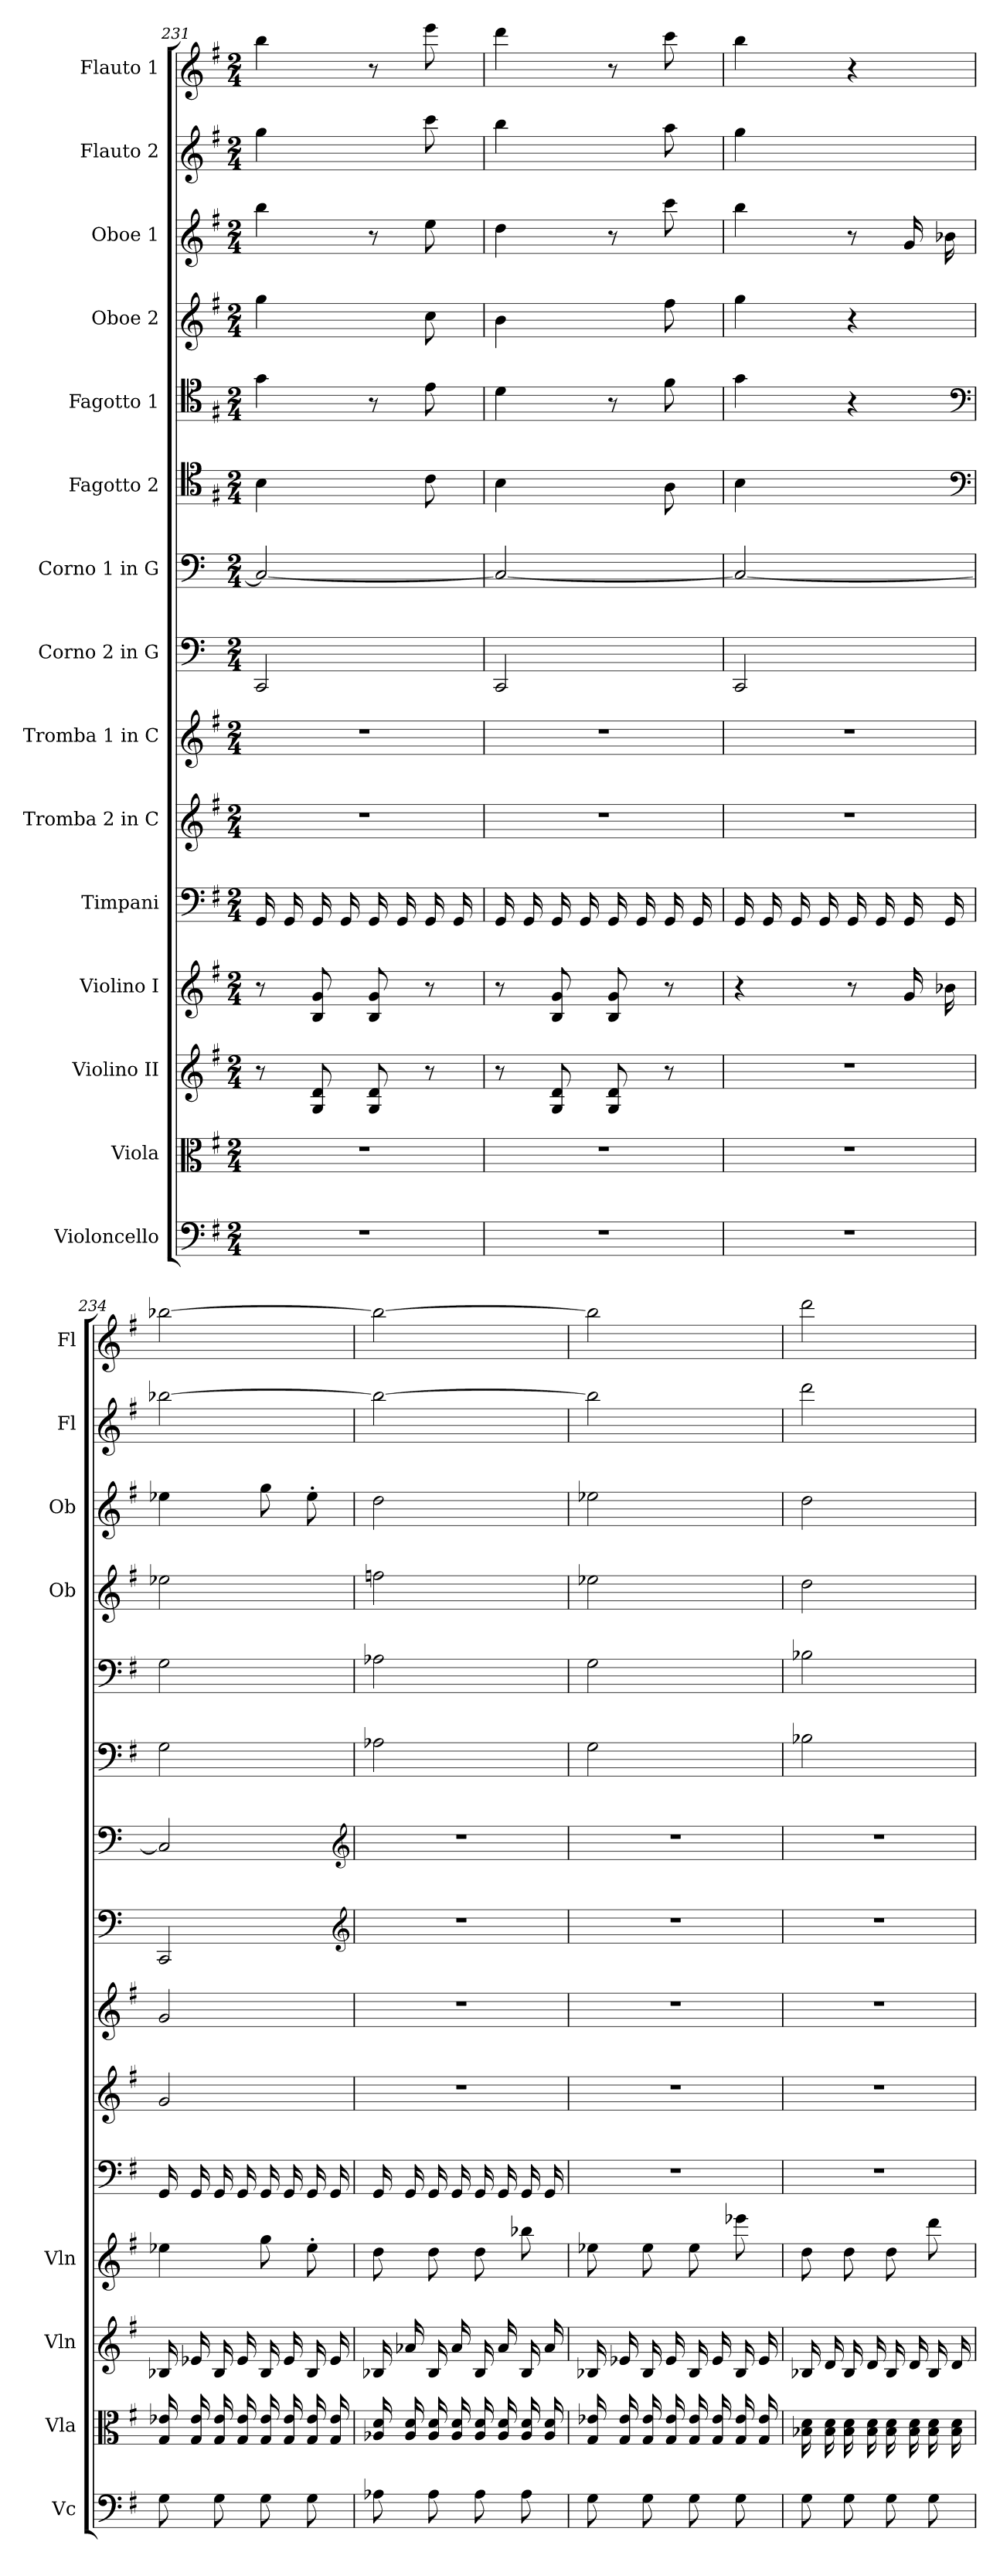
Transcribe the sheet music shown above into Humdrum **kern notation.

**kern	**kern	**kern	**kern	**kern	**kern	**kern	**kern	**kern	**kern	**kern	**kern	**kern	**kern	**kern
*part15	*part14	*part13	*part12	*part11	*part10	*part9	*part8	*part7	*part6	*part5	*part4	*part3	*part2	*part1
*staff15	*staff14	*staff13	*staff12	*staff11	*staff10	*staff9	*staff8	*staff7	*staff6	*staff5	*staff4	*staff3	*staff2	*staff1
*I"Violoncello	*I"Viola	*I"Violino II	*I"Violino I	*I"Timpani	*I"Tromba 2 in C	*I"Tromba 1 in C	*I"Corno 2 in G	*I"Corno 1 in G	*I"Fagotto 2	*I"Fagotto 1	*I"Oboe 2	*I"Oboe 1	*I"Flauto 2	*I"Flauto 1
*I'Vc	*I'Vla	*I'Vln	*I'Vln	*	*	*	*	*	*	*	*I'Ob	*I'Ob	*I'Fl	*I'Fl
*clefF4	*clefC3	*clefG2	*clefG2	*clefF4	*clefG2	*clefG2	*clefF4	*clefF4	*clefC4	*clefC4	*clefG2	*clefG2	*clefG2	*clefG2
*	*	*	*	*	*ITrd1c2	*ITrd1c2	*ITrd-4c-7	*ITrd-4c-7	*	*	*	*	*	*
*k[f#]	*k[f#]	*k[f#]	*k[f#]	*k[f#]	*k[b-]	*k[b-]	*k[f#]	*k[f#]	*k[f#]	*k[f#]	*k[f#]	*k[f#]	*k[f#]	*k[f#]
*G:	*G:	*G:	*G:	*G:	*F:	*F:	*G:	*G:	*G:	*G:	*G:	*G:	*G:	*G:
*M2/4	*M2/4	*M2/4	*M2/4	*M2/4	*M2/4	*M2/4	*M2/4	*M2/4	*M2/4	*M2/4	*M2/4	*M2/4	*M2/4	*M2/4
=231	=231	=231	=231	=231	=231	=231	=231	=231	=231	=231	=231	=231	=231	=231
2r	2r	8r	8r	16GG	2r	2r	2GG	2G_	4B	4g	4gg	4bb	4gg	4bb
.	.	.	.	16GG	.	.	.	.	.	.	.	.	.	.
.	.	8G 8d	8B 8g	16GG	.	.	.	.	.	.	.	.	.	.
.	.	.	.	16GG	.	.	.	.	.	.	.	.	.	.
.	.	8G 8d	8B 8g	16GG	.	.	.	.	8ryy	8r	8ryy	8r	8ryy	8r
.	.	.	.	16GG	.	.	.	.	.	.	.	.	.	.
.	.	8r	8r	16GG	.	.	.	.	8c	8e	8cc	8ee	8ccc	8eee
.	.	.	.	16GG	.	.	.	.	.	.	.	.	.	.
=232	=232	=232	=232	=232	=232	=232	=232	=232	=232	=232	=232	=232	=232	=232
2r	2r	8r	8r	16GG	2r	2r	2GG	2G_	4B	4d	4b	4dd	4bb	4ddd
.	.	.	.	16GG	.	.	.	.	.	.	.	.	.	.
.	.	8G 8d	8B 8g	16GG	.	.	.	.	.	.	.	.	.	.
.	.	.	.	16GG	.	.	.	.	.	.	.	.	.	.
.	.	8G 8d	8B 8g	16GG	.	.	.	.	8ryy	8r	8ryy	8r	8ryy	8r
.	.	.	.	16GG	.	.	.	.	.	.	.	.	.	.
.	.	8r	8r	16GG	.	.	.	.	8A	8f#	8ff#	8ccc	8aa	8ccc
.	.	.	.	16GG	.	.	.	.	.	.	.	.	.	.
=233	=233	=233	=233	=233	=233	=233	=233	=233	=233	=233	=233	=233	=233	=233
2r	2r	2r	4r	16GG	2r	2r	2GG	2G_	4B	4g	4gg	4bb	4gg	4bb
.	.	.	.	16GG	.	.	.	.	.	.	.	.	.	.
.	.	.	.	16GG	.	.	.	.	.	.	.	.	.	.
.	.	.	.	16GG	.	.	.	.	.	.	.	.	.	.
.	.	.	8r	16GG	.	.	.	.	4ryy	4r	4r	8r	4ryy	4r
.	.	.	.	16GG	.	.	.	.	.	.	.	.	.	.
.	.	.	16g	16GG	.	.	.	.	.	.	.	16g	.	.
.	.	.	16b-X	16GG	.	.	.	.	.	.	.	16b-X	.	.
*	*	*	*	*	*	*	*	*	*clefF4	*clefF4	*	*	*	*
=234	=234	=234	=234	=234	=234	=234	=234	=234	=234	=234	=234	=234	=234	=234
8G	16G 16e-X	16B-X	4ee-X	16GG	2f	2f	2GG	2G]	2G	2G	2ee-X	4ee-X	[2bb-X	[2bb-X
.	16G 16e-	16e-X	.	16GG	.	.	.	.	.	.	.	.	.	.
8G	16G 16e-	16B-	.	16GG	.	.	.	.	.	.	.	.	.	.
.	16G 16e-	16e-	.	16GG	.	.	.	.	.	.	.	.	.	.
8G	16G 16e-	16B-	8gg	16GG	.	.	.	.	.	.	.	8gg	.	.
.	16G 16e-	16e-	.	16GG	.	.	.	.	.	.	.	.	.	.
8G	16G 16e-	16B-	8ee-'	16GG	.	.	.	.	.	.	.	8ee-'	.	.
.	16G 16e-	16e-	.	16GG	.	.	.	.	.	.	.	.	.	.
*	*	*	*	*	*	*	*clefG2	*clefG2	*	*	*	*	*	*
=235	=235	=235	=235	=235	=235	=235	=235	=235	=235	=235	=235	=235	=235	=235
8A-X	16A-X 16d	16B-X	8dd	16GG	2r	2r	2r	2r	2A-X	2A-X	2ffn	2dd	2bb-_	2bb-_
.	16A- 16d	16a-X	.	16GG	.	.	.	.	.	.	.	.	.	.
8A-	16A- 16d	16B-	8dd	16GG	.	.	.	.	.	.	.	.	.	.
.	16A- 16d	16a-	.	16GG	.	.	.	.	.	.	.	.	.	.
8A-	16A- 16d	16B-	8dd	16GG	.	.	.	.	.	.	.	.	.	.
.	16A- 16d	16a-	.	16GG	.	.	.	.	.	.	.	.	.	.
8A-	16A- 16d	16B-	8bb-X	16GG	.	.	.	.	.	.	.	.	.	.
.	16A- 16d	16a-	.	16GG	.	.	.	.	.	.	.	.	.	.
=236	=236	=236	=236	=236	=236	=236	=236	=236	=236	=236	=236	=236	=236	=236
8G	16G 16e-X	16B-X	8ee-X	2r	2r	2r	2r	2r	2G	2G	2ee-X	2ee-X	2bb-]	2bb-]
.	16G 16e-	16e-X	.	.	.	.	.	.	.	.	.	.	.	.
8G	16G 16e-	16B-	8ee-	.	.	.	.	.	.	.	.	.	.	.
.	16G 16e-	16e-	.	.	.	.	.	.	.	.	.	.	.	.
8G	16G 16e-	16B-	8ee-	.	.	.	.	.	.	.	.	.	.	.
.	16G 16e-	16e-	.	.	.	.	.	.	.	.	.	.	.	.
8G	16G 16e-	16B-	8eee-X	.	.	.	.	.	.	.	.	.	.	.
.	16G 16e-	16e-	.	.	.	.	.	.	.	.	.	.	.	.
=237	=237	=237	=237	=237	=237	=237	=237	=237	=237	=237	=237	=237	=237	=237
8G	16B-X 16d	16B-X	8dd	2r	2r	2r	2r	2r	2B-X	2B-X	2dd	2dd	2ddd	2ddd
.	16B- 16d	16d	.	.	.	.	.	.	.	.	.	.	.	.
8G	16B- 16d	16B-	8dd	.	.	.	.	.	.	.	.	.	.	.
.	16B- 16d	16d	.	.	.	.	.	.	.	.	.	.	.	.
8G	16B- 16d	16B-	8dd	.	.	.	.	.	.	.	.	.	.	.
.	16B- 16d	16d	.	.	.	.	.	.	.	.	.	.	.	.
8G	16B- 16d	16B-	8ddd	.	.	.	.	.	.	.	.	.	.	.
.	16B- 16d	16d	.	.	.	.	.	.	.	.	.	.	.	.
=	=	=	=	=	=	=	=	=	=	=	=	=	=	=
*-	*-	*-	*-	*-	*-	*-	*-	*-	*-	*-	*-	*-	*-	*-
